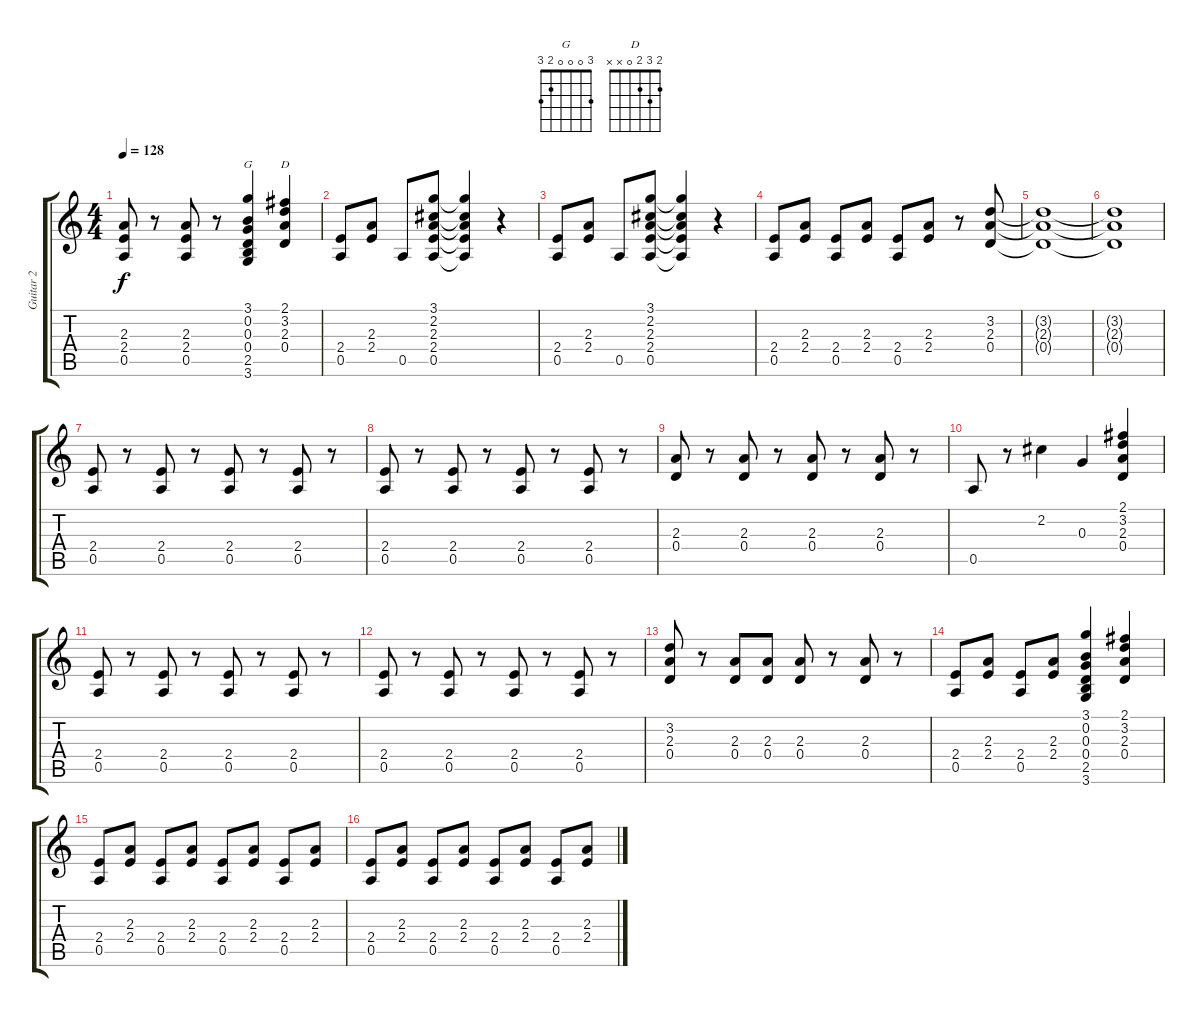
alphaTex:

\track ("Guitar 2" "Guitar 2") {instrument electricguitarclean}
\staff {score tabs}
\tuning (E4 B3 G3 D3 A2 E2) {hide}
\chord ("G" 3 0 0 0 2 3)
\chord ("D" 2 3 2 0 x x)
\ts (4 4)
\tempo 128
\clef g2
\ks c
(2.3 2.4 0.5).8{dy f} r.8 (2.3 2.4 0.5).8 r.8 (3.1 0.2 0.3 0.4 2.5 3.6).4{ch "G"} (2.1 3.2 2.3 0.4).4{ch "D"} |
(2.4 0.5).8 (2.3 2.4).8 0.5.8 (3.1 2.2 2.3 2.4 0.5).8 (3.1{t} 2.2{t} 2.3{t} 2.4{t} 0.5{t}).4 r.4 |
(2.4 0.5).8 (2.3 2.4).8 0.5.8 (3.1 2.2 2.3 2.4 0.5).8 (3.1{t} 2.2{t} 2.3{t} 2.4{t} 0.5{t}).4 r.4 |
(2.4 0.5).8 (2.3 2.4).8 (2.4 0.5).8 (2.3 2.4).8 (2.4 0.5).8 (2.3 2.4).8 r.8 (3.2 2.3 0.4).8 |
(3.2{t} 2.3{t} 0.4{t}).1 |
(3.2{t} 2.3{t} 0.4{t}).1 |
(2.4 0.5).8 r.8 (2.4 0.5).8 r.8 (2.4 0.5).8 r.8 (2.4 0.5).8 r.8 |
(2.4 0.5).8 r.8 (2.4 0.5).8 r.8 (2.4 0.5).8 r.8 (2.4 0.5).8 r.8 |
(2.3 0.4).8 r.8 (2.3 0.4).8 r.8 (2.3 0.4).8 r.8 (2.3 0.4).8 r.8 |
0.5.8 r.8 2.2.4 0.3.4 (2.1 3.2 2.3 0.4).4 |
(2.4 0.5).8 r.8 (2.4 0.5).8 r.8 (2.4 0.5).8 r.8 (2.4 0.5).8 r.8 |
(2.4 0.5).8 r.8 (2.4 0.5).8 r.8 (2.4 0.5).8 r.8 (2.4 0.5).8 r.8 |
(3.2 2.3 0.4).8 r.8 (2.3 0.4).8 (2.3 0.4).8 (2.3 0.4).8 r.8 (2.3 0.4).8 r.8 |
(2.4 0.5).8 (2.3 2.4).8 (2.4 0.5).8 (2.3 2.4).8 (3.1 0.2 0.3 0.4 2.5 3.6).4 (2.1 3.2 2.3 0.4).4 |
(2.4 0.5).8 (2.3 2.4).8 (2.4 0.5).8 (2.3 2.4).8 (2.4 0.5).8 (2.3 2.4).8 (2.4 0.5).8 (2.3 2.4).8 |
(2.4 0.5).8 (2.3 2.4).8 (2.4 0.5).8 (2.3 2.4).8 (2.4 0.5).8 (2.3 2.4).8 (2.4 0.5).8 (2.3 2.4).8
